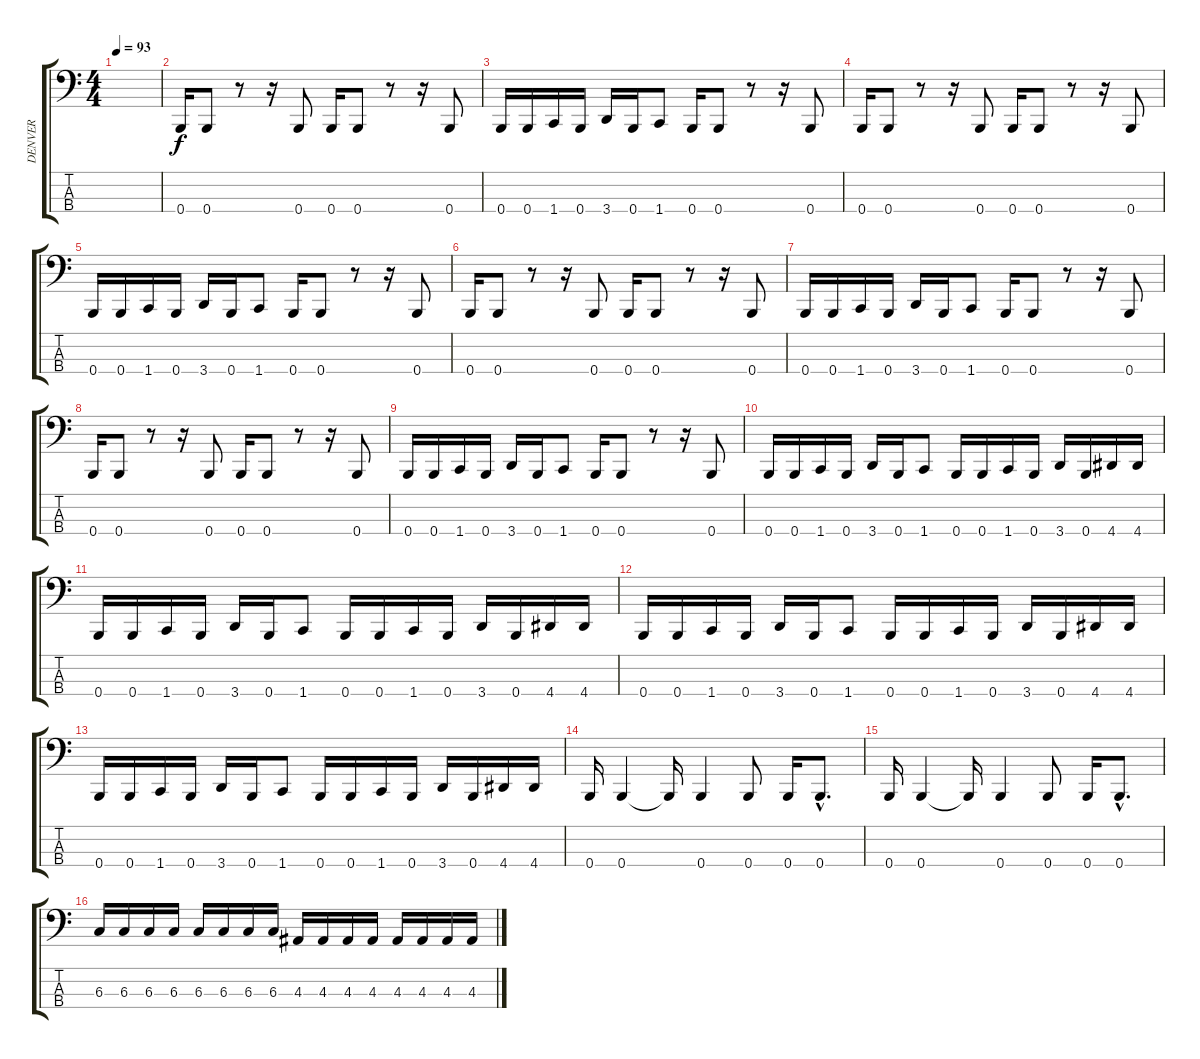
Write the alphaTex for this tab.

\track ("DENVER" "DENVER") {instrument slapbass2}
\staff {score tabs}
\tuning (E2 B1 Gb1 B0) {hide}
\ts (4 4)
\tempo 93
\clef f4
\ks c
|
0.4.16 0.4.8 r.8 r.16 0.4.8 0.4.16 0.4.8 r.8 r.16 0.4.8 |
0.4.16 0.4.16 1.4.16 0.4.16 3.4.16 0.4.16 1.4.8 0.4.16 0.4.8 r.8 r.16 0.4.8 |
0.4.16 0.4.8 r.8 r.16 0.4.8 0.4.16 0.4.8 r.8 r.16 0.4.8 |
0.4.16 0.4.16 1.4.16 0.4.16 3.4.16 0.4.16 1.4.8 0.4.16 0.4.8 r.8 r.16 0.4.8 |
0.4.16 0.4.8 r.8 r.16 0.4.8 0.4.16 0.4.8 r.8 r.16 0.4.8 |
0.4.16 0.4.16 1.4.16 0.4.16 3.4.16 0.4.16 1.4.8 0.4.16 0.4.8 r.8 r.16 0.4.8 |
0.4.16 0.4.8 r.8 r.16 0.4.8 0.4.16 0.4.8 r.8 r.16 0.4.8 |
0.4.16 0.4.16 1.4.16 0.4.16 3.4.16 0.4.16 1.4.8 0.4.16 0.4.8 r.8 r.16 0.4.8 |
0.4.16 0.4.16 1.4.16 0.4.16 3.4.16 0.4.16 1.4.8 0.4.16 0.4.16 1.4.16 0.4.16 3.4.16 0.4.16 4.4.16 4.4.16 |
0.4.16 0.4.16 1.4.16 0.4.16 3.4.16 0.4.16 1.4.8 0.4.16 0.4.16 1.4.16 0.4.16 3.4.16 0.4.16 4.4.16 4.4.16 |
0.4.16 0.4.16 1.4.16 0.4.16 3.4.16 0.4.16 1.4.8 0.4.16 0.4.16 1.4.16 0.4.16 3.4.16 0.4.16 4.4.16 4.4.16 |
0.4.16 0.4.16 1.4.16 0.4.16 3.4.16 0.4.16 1.4.8 0.4.16 0.4.16 1.4.16 0.4.16 3.4.16 0.4.16 4.4.16 4.4.16 |
0.4.16 0.4.4 0.4{t}.16 0.4.4 0.4.8 0.4.16 0.4{hac}.8{d} |
0.4.16 0.4.4 0.4{t}.16 0.4.4 0.4.8 0.4.16 0.4{hac}.8{d} |
6.3.16 6.3.16 6.3.16 6.3.16 6.3.16 6.3.16 6.3.16 6.3.16 4.3.16 4.3.16 4.3.16 4.3.16 4.3.16 4.3.16 4.3.16 4.3.16
